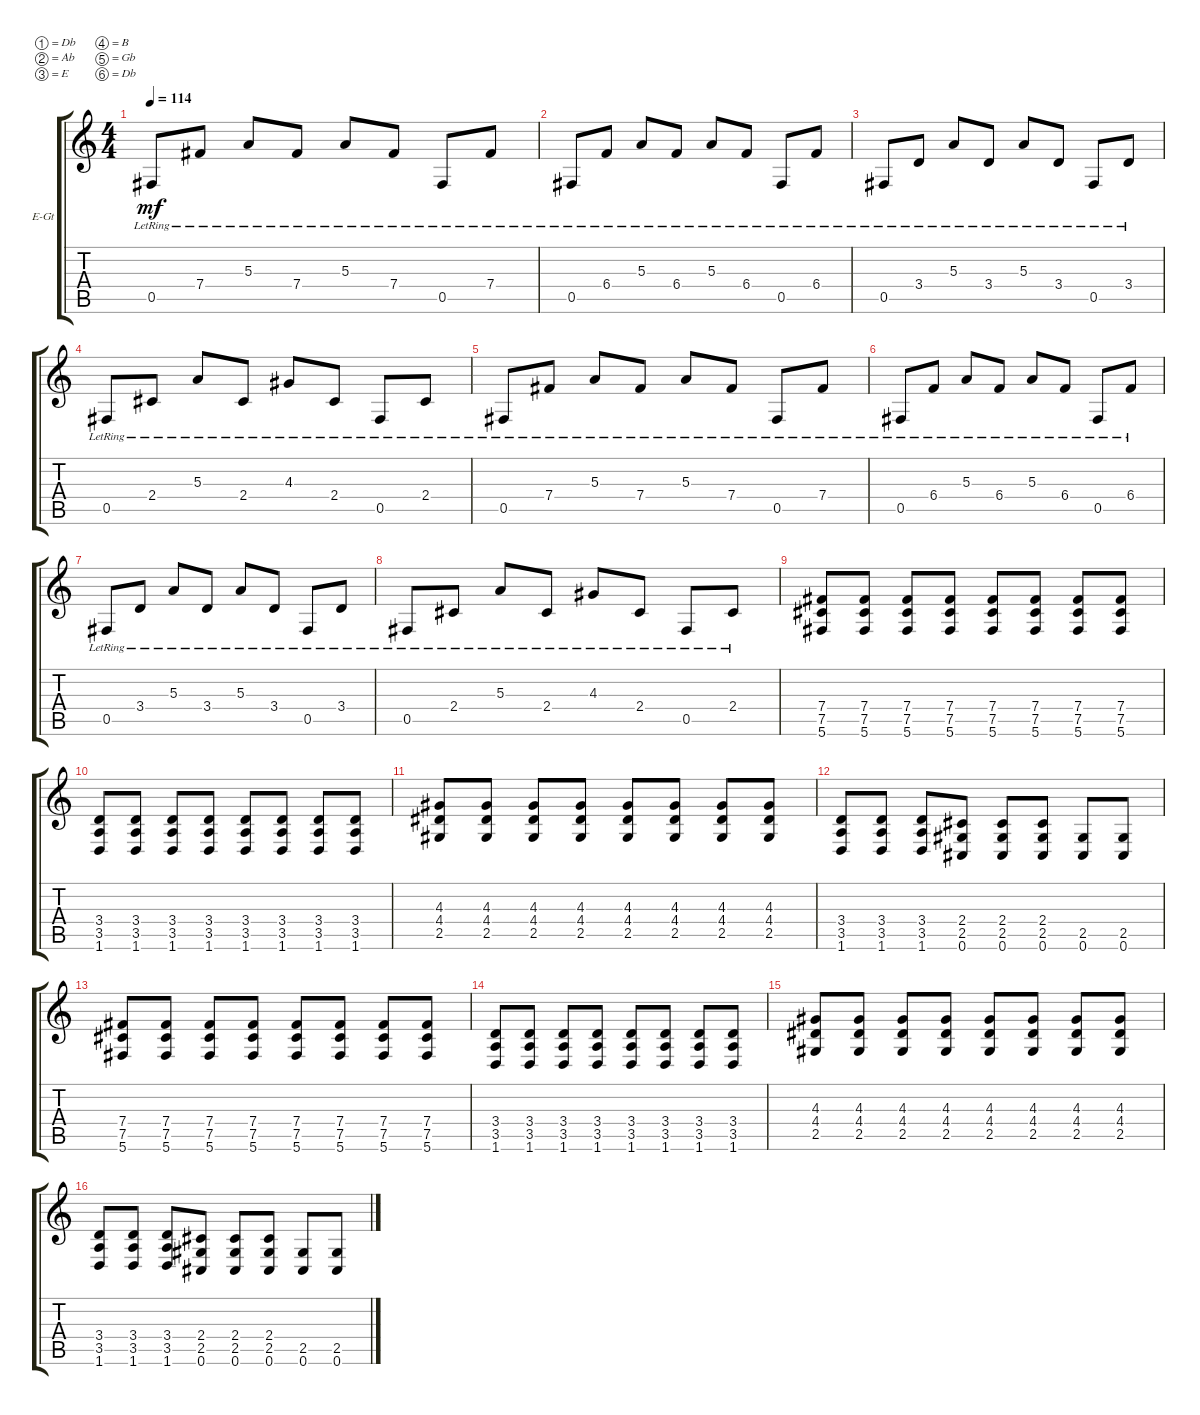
\defaultSystemsLayout 4
\bracketExtendMode groupsimilarinstruments
\firstSystemTrackNameOrientation horizontal
\otherSystemsTrackNameOrientation horizontal
\track ("Electric Guitar Seth" "E-Gt") {instrument distortionguitar}
\staff {score tabs}
\tuning (Db4 Ab3 E3 B2 Gb2 Db2)
\ts (4 4)
\tempo 114
\clef g2
\scale
0.333333
\ks c
0.5{lr}.8{dy mf} 7.4{lr}.8 5.3{lr}.8 7.4{lr}.8 5.3{lr}.8 7.4{lr}.8 0.5{lr}.8 7.4{lr}.8 |
\scale
0.333333 0.5{lr}.8 6.4{lr}.8 5.3{lr}.8 6.4{lr}.8 5.3{lr}.8 6.4{lr}.8 0.5{lr}.8 6.4{lr}.8 |
\scale
0.333333 0.5{lr}.8 3.4{lr}.8 5.3{lr}.8 3.4{lr}.8 5.3{lr}.8 3.4{lr}.8 0.5{lr}.8 3.4{lr}.8 |
\scale
0.333333 0.5{lr}.8 2.4{lr}.8 5.3{lr}.8 2.4{lr}.8 4.3{lr}.8 2.4{lr}.8 0.5{lr}.8 2.4{lr}.8 |
\scale
0.333333 0.5{lr}.8 7.4{lr}.8 5.3{lr}.8 7.4{lr}.8 5.3{lr}.8 7.4{lr}.8 0.5{lr}.8 7.4{lr}.8 |
\scale
0.333333 0.5{lr}.8 6.4{lr}.8 5.3{lr}.8 6.4{lr}.8 5.3{lr}.8 6.4{lr}.8 0.5{lr}.8 6.4{lr}.8 |
\scale
0.333333 0.5{lr}.8 3.4{lr}.8 5.3{lr}.8 3.4{lr}.8 5.3{lr}.8 3.4{lr}.8 0.5{lr}.8 3.4{lr}.8 |
\scale
0.333333 0.5{lr}.8 2.4{lr}.8 5.3{lr}.8 2.4{lr}.8 4.3{lr}.8 2.4{lr}.8 0.5{lr}.8 2.4{lr}.8 |
\scale
0.333333 (5.6 7.5 7.4).8 (5.6 7.5 7.4).8 (7.4 7.5 5.6).8 (5.6 7.5 7.4).8 (7.4 7.5 5.6).8 (5.6 7.5 7.4).8 (7.4 7.5 5.6).8 (5.6 7.5 7.4).8 |
\scale
0.333333 (1.6 3.5 3.4).8 (3.4 3.5 1.6).8 (1.6 3.5 3.4).8 (3.4 3.5 1.6).8 (1.6 3.5 3.4).8 (3.4 3.5 1.6).8 (1.6 3.5 3.4).8 (3.4 3.5 1.6).8 |
\scale
0.333333 (2.5 4.4 4.3).8 (4.3 4.4 2.5).8 (2.5 4.4 4.3).8 (4.3 4.4 2.5).8 (2.5 4.4 4.3).8 (4.3 4.4 2.5).8 (2.5 4.4 4.3).8 (4.3 4.4 2.5).8 |
\scale
0.333333 (1.6 3.5 3.4).8 (3.4 3.5 1.6).8 (1.6 3.5 3.4).8 (2.4 2.5 0.6).8 (0.6 2.5 2.4).8 (2.4 2.5 0.6).8 (0.6 2.5).8 (2.5 0.6).8 |
\scale
0.333333 (5.6 7.5 7.4).8 (5.6 7.5 7.4).8 (7.4 7.5 5.6).8 (5.6 7.5 7.4).8 (7.4 7.5 5.6).8 (5.6 7.5 7.4).8 (7.4 7.5 5.6).8 (5.6 7.5 7.4).8 |
\scale
0.333333 (1.6 3.5 3.4).8 (3.4 3.5 1.6).8 (1.6 3.5 3.4).8 (3.4 3.5 1.6).8 (1.6 3.5 3.4).8 (3.4 3.5 1.6).8 (1.6 3.5 3.4).8 (3.4 3.5 1.6).8 |
\scale
0.333333 (2.5 4.4 4.3).8 (4.3 4.4 2.5).8 (2.5 4.4 4.3).8 (4.3 4.4 2.5).8 (2.5 4.4 4.3).8 (4.3 4.4 2.5).8 (2.5 4.4 4.3).8 (4.3 4.4 2.5).8 |
\scale
0.333333 (1.6 3.5 3.4).8 (3.4 3.5 1.6).8 (1.6 3.5 3.4).8 (2.4 2.5 0.6).8 (0.6 2.5 2.4).8 (2.4 2.5 0.6).8 (0.6 2.5).8 (2.5 0.6).8
